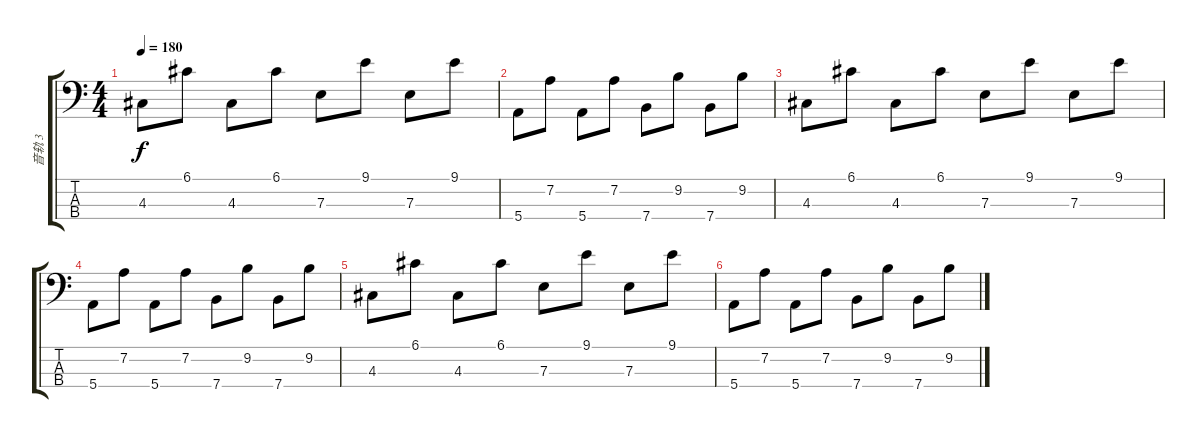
\track ("音轨 3" "音轨 3") {instrument electricbassfinger}
\staff {score tabs}
\tuning (G2 D2 A1 E1) {hide}
\ts (4 4)
\tempo 180
\clef f4
\ks c
4.3.8{dy f} 6.1.8 4.3.8 6.1.8 7.3.8 9.1.8 7.3.8 9.1.8 |
5.4.8 7.2.8 5.4.8 7.2.8 7.4.8 9.2.8 7.4.8 9.2.8 |
4.3.8 6.1.8 4.3.8 6.1.8 7.3.8 9.1.8 7.3.8 9.1.8 |
5.4.8 7.2.8 5.4.8 7.2.8 7.4.8 9.2.8 7.4.8 9.2.8 |
4.3.8 6.1.8 4.3.8 6.1.8 7.3.8 9.1.8 7.3.8 9.1.8 |
5.4.8 7.2.8 5.4.8 7.2.8 7.4.8 9.2.8 7.4.8 9.2.8
